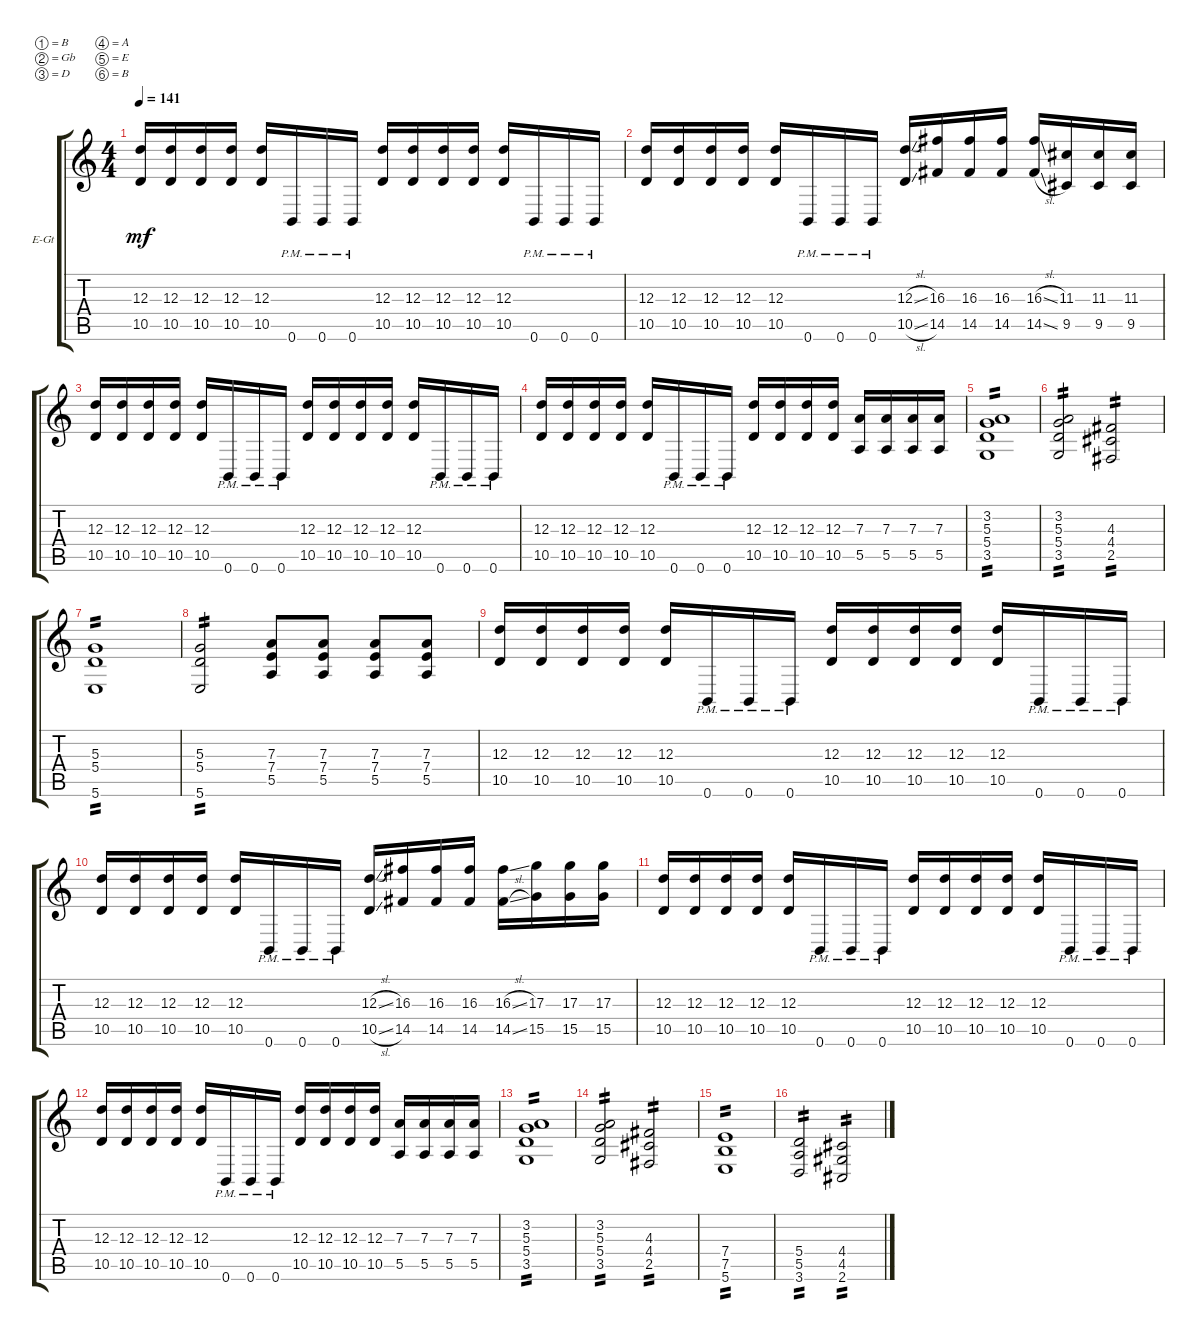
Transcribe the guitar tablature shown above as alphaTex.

\bracketExtendMode groupsimilarinstruments
\firstSystemTrackNameOrientation horizontal
\otherSystemsTrackNameOrientation horizontal
\track ("Electric Guitar 1" "E-Gt") {instrument distortionguitar}
\staff {score tabs}
\tuning (B3 Gb3 D3 A2 E2 B1)
\ts (4 4)
\tempo 141
\clef g2
\ks c
(10.5 12.3).16{dy mf} (12.3 10.5).16 (12.3 10.5).16 (12.3 10.5).16 (12.3 10.5).16 0.6{pm}.16 0.6{pm}.16 0.6{pm}.16 (10.5 12.3).16 (12.3 10.5).16 (12.3 10.5).16 (12.3 10.5).16 (12.3 10.5).16 0.6{pm}.16 0.6{pm}.16 0.6{pm}.16 |
(10.5 12.3).16 (12.3 10.5).16 (12.3 10.5).16 (12.3 10.5).16 (12.3 10.5).16 0.6{pm}.16 0.6{pm}.16 0.6{pm}.16 (10.5{sl} 12.3{sl}).16 (16.3 14.5).16 (16.3 14.5).16 (16.3 14.5).16 (16.3{sl} 14.5{sl}).16 (9.5 11.3).16 (9.5 11.3).16 (9.5 11.3).16 |
(10.5 12.3).16 (12.3 10.5).16 (12.3 10.5).16 (12.3 10.5).16 (12.3 10.5).16 0.6{pm}.16 0.6{pm}.16 0.6{pm}.16 (10.5 12.3).16 (12.3 10.5).16 (12.3 10.5).16 (12.3 10.5).16 (12.3 10.5).16 0.6{pm}.16 0.6{pm}.16 0.6{pm}.16 |
(10.5 12.3).16 (12.3 10.5).16 (12.3 10.5).16 (12.3 10.5).16 (12.3 10.5).16 0.6{pm}.16 0.6{pm}.16 0.6{pm}.16 (10.5 12.3).16 (12.3 10.5).16 (12.3 10.5).16 (12.3 10.5).16 (7.3 5.5).16 (5.5 7.3).16 (5.5 7.3).16 (5.5 7.3).16 |
(3.5 5.4 5.3 3.2).1{tp 2} |
(3.5 5.4 5.3 3.2).2{tp 2} (2.5 4.4 4.3).2{tp 2} |
(5.6 5.4 5.3).1{tp 2} |
(5.6 5.4 5.3).2{tp 2} (5.5 7.3 7.4).8 (7.3 5.5 7.4).8 (5.5 7.3 7.4).8 (7.3 5.5 7.4).8 |
(10.5 12.3).16 (12.3 10.5).16 (12.3 10.5).16 (12.3 10.5).16 (12.3 10.5).16 0.6{pm}.16 0.6{pm}.16 0.6{pm}.16 (10.5 12.3).16 (12.3 10.5).16 (12.3 10.5).16 (12.3 10.5).16 (12.3 10.5).16 0.6{pm}.16 0.6{pm}.16 0.6{pm}.16 |
(10.5 12.3).16 (12.3 10.5).16 (12.3 10.5).16 (12.3 10.5).16 (12.3 10.5).16 0.6{pm}.16 0.6{pm}.16 0.6{pm}.16 (10.5{sl} 12.3{sl}).16 (16.3 14.5).16 (16.3 14.5).16 (16.3 14.5).16 (16.3{sl} 14.5{sl}).16 (15.5 17.3).16 (15.5 17.3).16 (15.5 17.3).16 |
(10.5 12.3).16 (12.3 10.5).16 (12.3 10.5).16 (12.3 10.5).16 (12.3 10.5).16 0.6{pm}.16 0.6{pm}.16 0.6{pm}.16 (10.5 12.3).16 (12.3 10.5).16 (12.3 10.5).16 (12.3 10.5).16 (12.3 10.5).16 0.6{pm}.16 0.6{pm}.16 0.6{pm}.16 |
(10.5 12.3).16 (12.3 10.5).16 (12.3 10.5).16 (12.3 10.5).16 (12.3 10.5).16 0.6{pm}.16 0.6{pm}.16 0.6{pm}.16 (10.5 12.3).16 (12.3 10.5).16 (12.3 10.5).16 (12.3 10.5).16 (7.3 5.5).16 (5.5 7.3).16 (5.5 7.3).16 (5.5 7.3).16 |
(3.5 5.4 5.3 3.2).1{tp 2} |
(3.5 5.4 5.3 3.2).2{tp 2} (2.5 4.4 4.3).2{tp 2} |
(5.6 7.4 7.5).1{tp 2} |
(3.6 5.5 5.4).2{tp 2} (2.6 4.5 4.4).2{tp 2}
